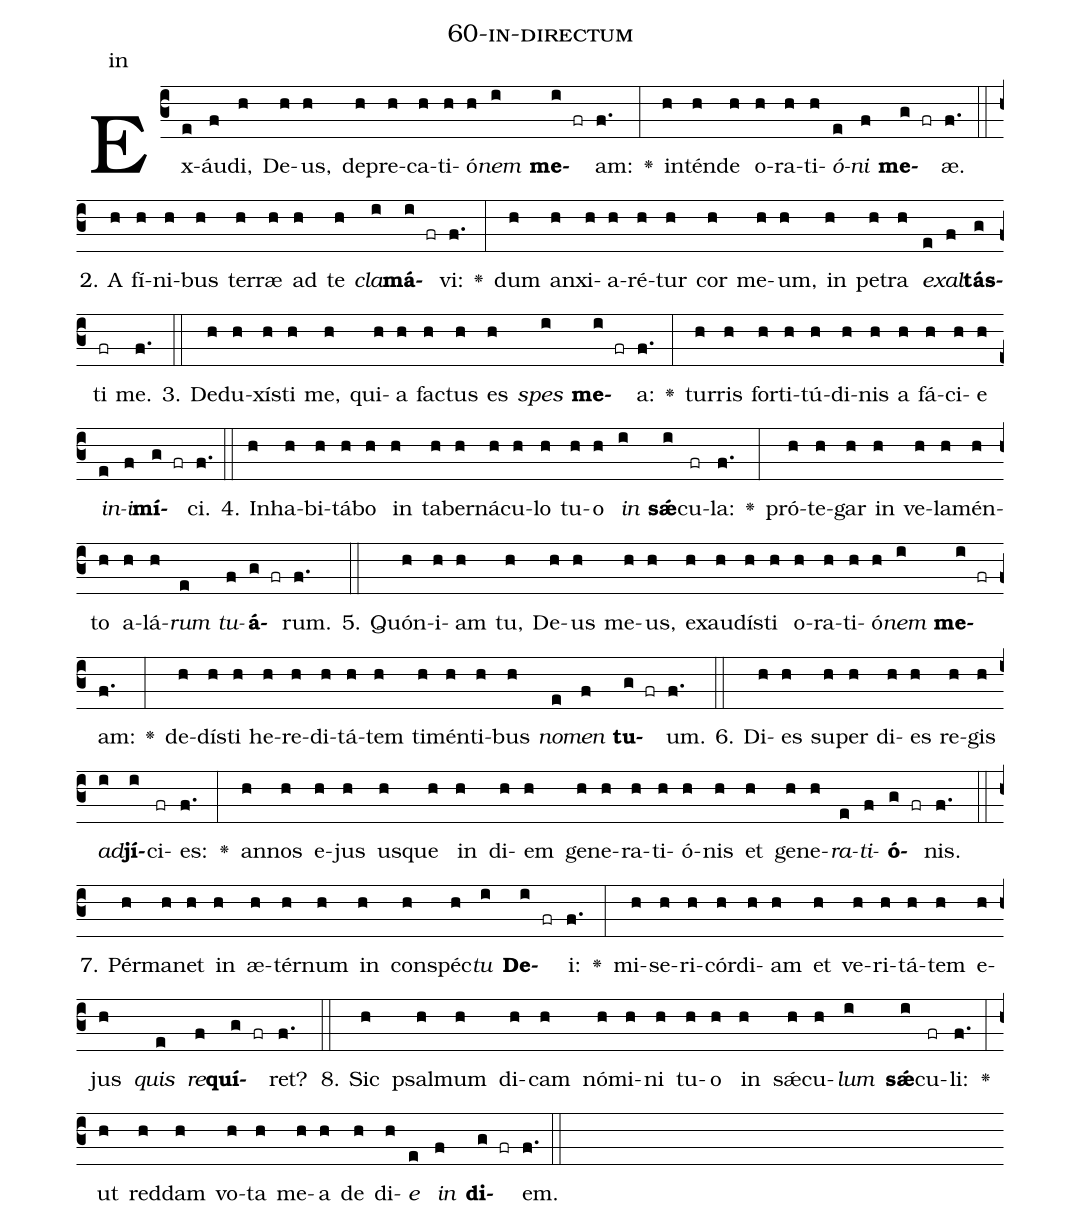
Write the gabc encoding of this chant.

name: 60-in-directum;
annotation: in;
%%
(c3)Ex(e)áu(f)di,(h) De(h)us,(h) de(h)pre(h)ca(h)ti(h)ó(h)<i>nem</i>(i) <b>me</b>(i fr)am:(f.) <v>\greheightstar</v>(:) in(h)tén(h)de(h) o(h)ra(h)ti(h)<i>ó</i>(e)<i>ni</i>(f) <b>me</b>(g fr)æ.(f.) (::)
2. A(h) fí(h)ni(h)bus(h) ter(h)ræ(h) ad(h) te(h) <i>cla</i>(i)<b>má</b>(i fr)vi:(f.) <v>\greheightstar</v>(:) dum(h) an(h)xi(h)a(h)ré(h)tur(h) cor(h) me(h)um,(h) in(h) pe(h)tra(h) <i>ex</i>(e)<i>al</i>(f)<b>tás</b>(g)ti(fr) me.(f.) (::)
3. De(h)du(h)xís(h)ti(h) me,(h) qui(h)a(h) fac(h)tus(h) es(h) <i>spes</i>(i) <b>me</b>(i fr)a:(f.) <v>\greheightstar</v>(:) tur(h)ris(h) for(h)ti(h)tú(h)di(h)nis(h) a(h) fá(h)ci(h)e(h) <i>in</i>(e)<i>i</i>(f)<b>mí</b>(g fr)ci.(f.) (::)
4. In(h)ha(h)bi(h)tá(h)bo(h) in(h) ta(h)ber(h)ná(h)cu(h)lo(h) tu(h)o(h) <i>in</i>(i) <b>sǽ</b>(i)cu(fr)la:(f.) <v>\greheightstar</v>(:) pró(h)te(h)gar(h) in(h) ve(h)la(h)mén(h)to(h) a(h)lá(h)<i>rum</i>(e) <i>tu</i>(f)<b>á</b>(g fr)rum.(f.) (::)
5. Quón(h)i(h)am(h) tu,(h) De(h)us(h) me(h)us,(h) ex(h)au(h)dís(h)ti(h) o(h)ra(h)ti(h)ó(h)<i>nem</i>(i) <b>me</b>(i fr)am:(f.) <v>\greheightstar</v>(:) de(h)dís(h)ti(h) he(h)re(h)di(h)tá(h)tem(h) ti(h)mén(h)ti(h)bus(h) <i>no</i>(e)<i>men</i>(f) <b>tu</b>(g fr)um.(f.) (::)
6. Di(h)es(h) su(h)per(h) di(h)es(h) re(h)gis(h) <i>ad</i>(i)<b>jí</b>(i)ci(fr)es:(f.) <v>\greheightstar</v>(:) an(h)nos(h) e(h)jus(h) us(h)que(h) in(h) di(h)em(h) ge(h)ne(h)ra(h)ti(h)ó(h)nis(h) et(h) ge(h)ne(h)<i>ra</i>(e)<i>ti</i>(f)<b>ó</b>(g fr)nis.(f.) (::)
7. Pér(h)ma(h)net(h) in(h) æ(h)tér(h)num(h) in(h) con(h)spéc(h)<i>tu</i>(i) <b>De</b>(i fr)i:(f.) <v>\greheightstar</v>(:) mi(h)se(h)ri(h)cór(h)di(h)am(h) et(h) ve(h)ri(h)tá(h)tem(h) e(h)jus(h) <i>quis</i>(e) <i>re</i>(f)<b>quí</b>(g fr)ret?(f.) (::)
8. Sic(h) psal(h)mum(h) di(h)cam(h) nó(h)mi(h)ni(h) tu(h)o(h) in(h) sǽ(h)cu(h)<i>lum</i>(i) <b>sǽ</b>(i)cu(fr)li:(f.) <v>\greheightstar</v>(:) ut(h) red(h)dam(h) vo(h)ta(h) me(h)a(h) de(h) di(h)<i>e</i>(e) <i>in</i>(f) <b>di</b>(g fr)em.(f.) (::)
